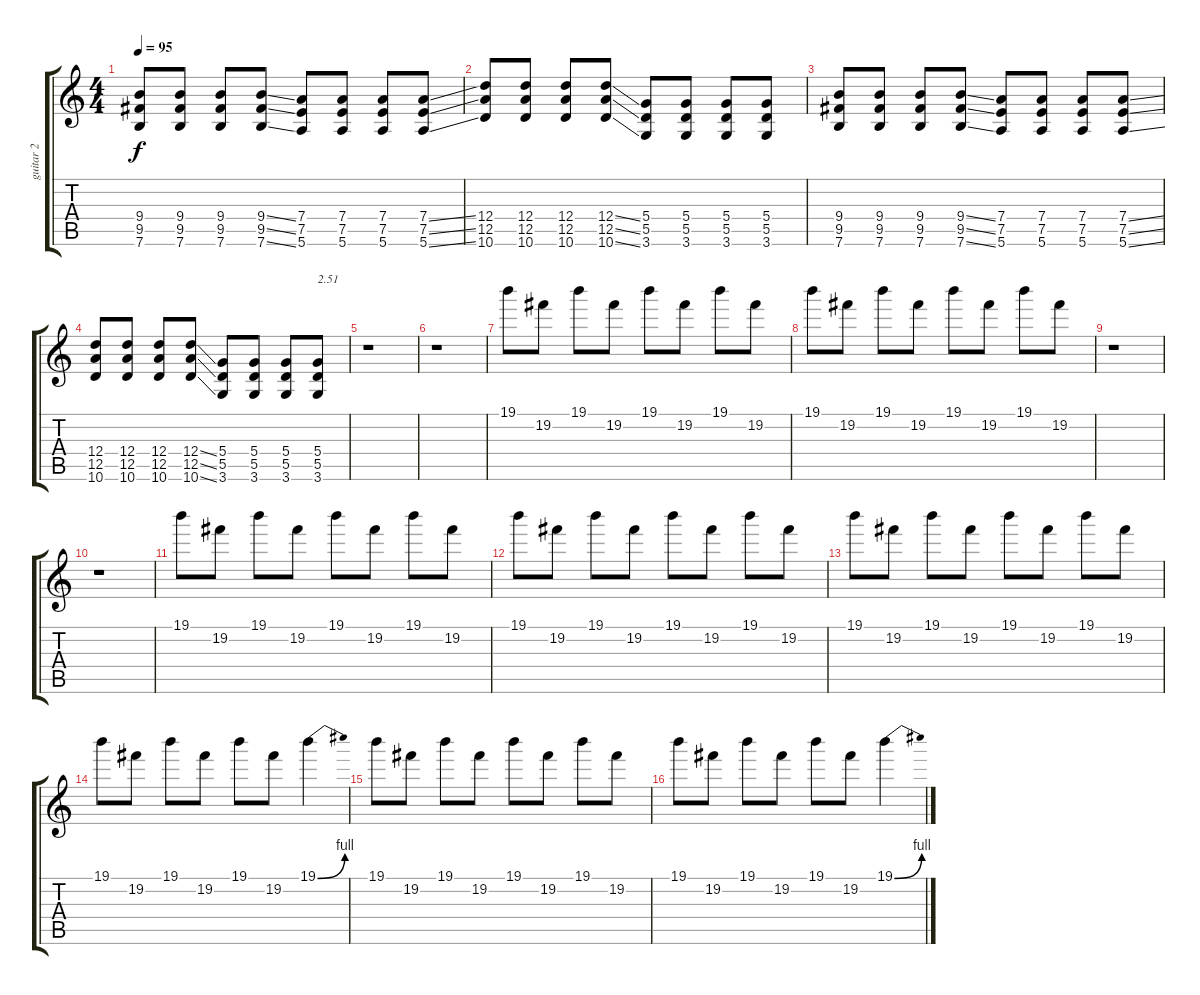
\track ("guitar 2" "guitar 2") {instrument distortionguitar}
\staff {score tabs}
\tuning (E4 B3 G3 D3 A2 E2) {hide}
\ts (4 4)
\tempo 95
\clef g2
\ks c
(9.4 9.5 7.6).8{dy f} (9.4 9.5 7.6).8 (9.4 9.5 7.6).8 (9.4{ss} 9.5{ss} 7.6{ss}).8 (7.4 7.5 5.6).8 (7.4 7.5 5.6).8 (7.4 7.5 5.6).8 (7.4{ss} 7.5{ss} 5.6{ss}).8 |
(12.4 12.5 10.6).8 (12.4 12.5 10.6).8 (12.4 12.5 10.6).8 (12.4{ss} 12.5{ss} 10.6{ss}).8 (5.4 5.5 3.6).8 (5.4 5.5 3.6).8 (5.4 5.5 3.6).8 (5.4 5.5 3.6).8 |
(9.4 9.5 7.6).8 (9.4 9.5 7.6).8 (9.4 9.5 7.6).8 (9.4{ss} 9.5{ss} 7.6{ss}).8 (7.4 7.5 5.6).8 (7.4 7.5 5.6).8 (7.4 7.5 5.6).8 (7.4{ss} 7.5{ss} 5.6{ss}).8 |
(12.4 12.5 10.6).8 (12.4 12.5 10.6).8 (12.4 12.5 10.6).8 (12.4{ss} 12.5{ss} 10.6{ss}).8 (5.4 5.5 3.6).8 (5.4 5.5 3.6).8 (5.4 5.5 3.6).8 (5.4 5.5 3.6).8{txt "2.51"} |
r.1 |
r.1 |
19.1.8 19.2.8 19.1.8 19.2.8 19.1.8 19.2.8 19.1.8 19.2.8 |
19.1.8 19.2.8 19.1.8 19.2.8 19.1.8 19.2.8 19.1.8 19.2.8 |
r.1 |
r.1 |
19.1.8 19.2.8 19.1.8 19.2.8 19.1.8 19.2.8 19.1.8 19.2.8 |
19.1.8 19.2.8 19.1.8 19.2.8 19.1.8 19.2.8 19.1.8 19.2.8 |
19.1.8 19.2.8 19.1.8 19.2.8 19.1.8 19.2.8 19.1.8 19.2.8 |
19.1.8 19.2.8 19.1.8 19.2.8 19.1.8 19.2.8 19.1{be (bend 0 0 60 4)}.4 |
19.1.8 19.2.8 19.1.8 19.2.8 19.1.8 19.2.8 19.1.8 19.2.8 |
19.1.8 19.2.8 19.1.8 19.2.8 19.1.8 19.2.8 19.1{be (bend 0 0 60 4)}.4
